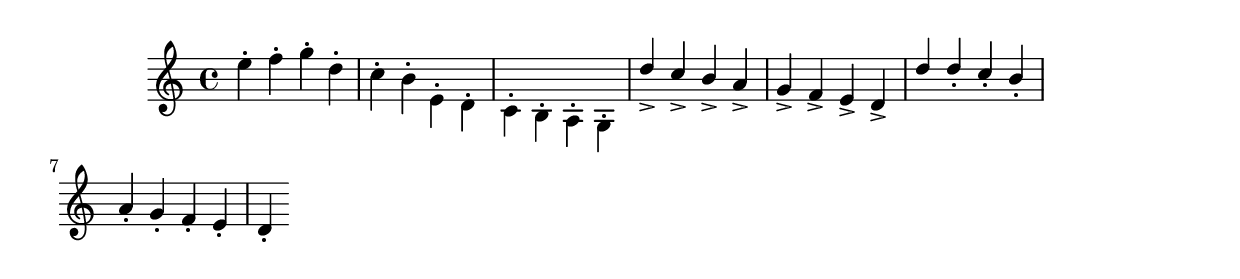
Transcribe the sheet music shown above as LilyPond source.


\version "2.7.39"

\header{

  texidoc=" Some scripts must have quantized postions. VErtical
 position descend monotonously for a descending scale.  The staccato
 dot is close to the notehead. If the head is in a space, then the dot
 is in the space next to it.  "

}

\layout {
  ragged-right = ##t
}

\context Voice {
  \relative c' {
    e'4-. f-. g-. d-. c-. b-.
    \stemDown
    e,-. d-. c-. b-. a-. g-.    
  }
  \relative c'' {
    \stemUp		 
    d-> c-> b-> a-> g-> f-> e-> d->
    d'
    d-. c-. b-. a-. g-. f-. e-. d-. 
  }  
}
